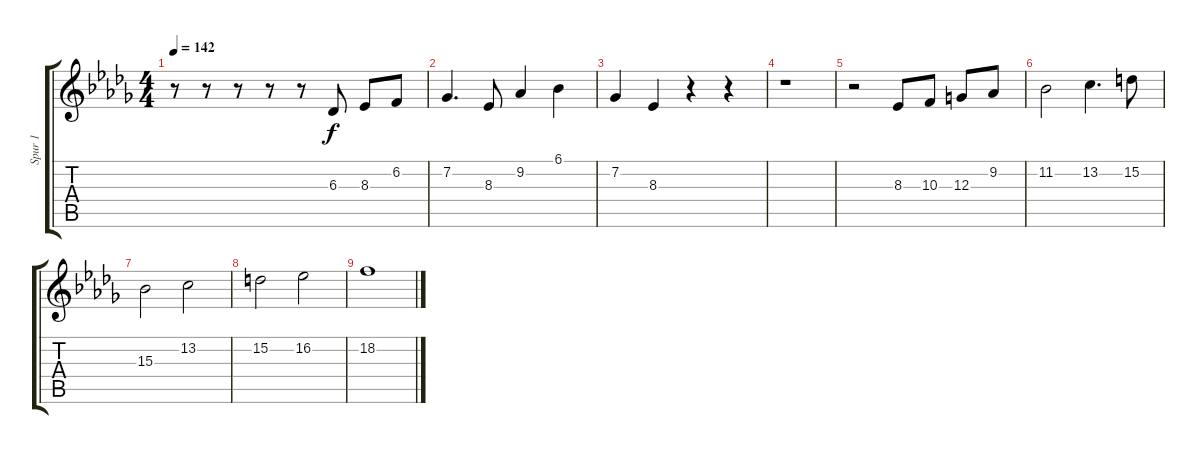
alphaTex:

\track ("Spur 1" "Spur 1") {instrument fx4atmosphere}
\staff {score tabs}
\tuning (E4 B3 G3 D3 A2 E2) {hide}
\ts (4 4)
\tempo 142
\clef g2
\ks db
r.8{dy f instrument fx4atmosphere} r.8 r.8 r.8 r.8 6.3.8 8.3.8 6.2.8 |
7.2.4{d} 8.3.8 9.2.4 6.1.4 |
7.2.4 8.3.4 r.4 r.4 |
r.1 |
r.2 8.3.8 10.3.8 12.3.8 9.2.8 |
11.2.2 13.2.4{d} 15.2.8 |
15.3.2 13.2.2 |
15.2.2 16.2.2 |
18.2.1
